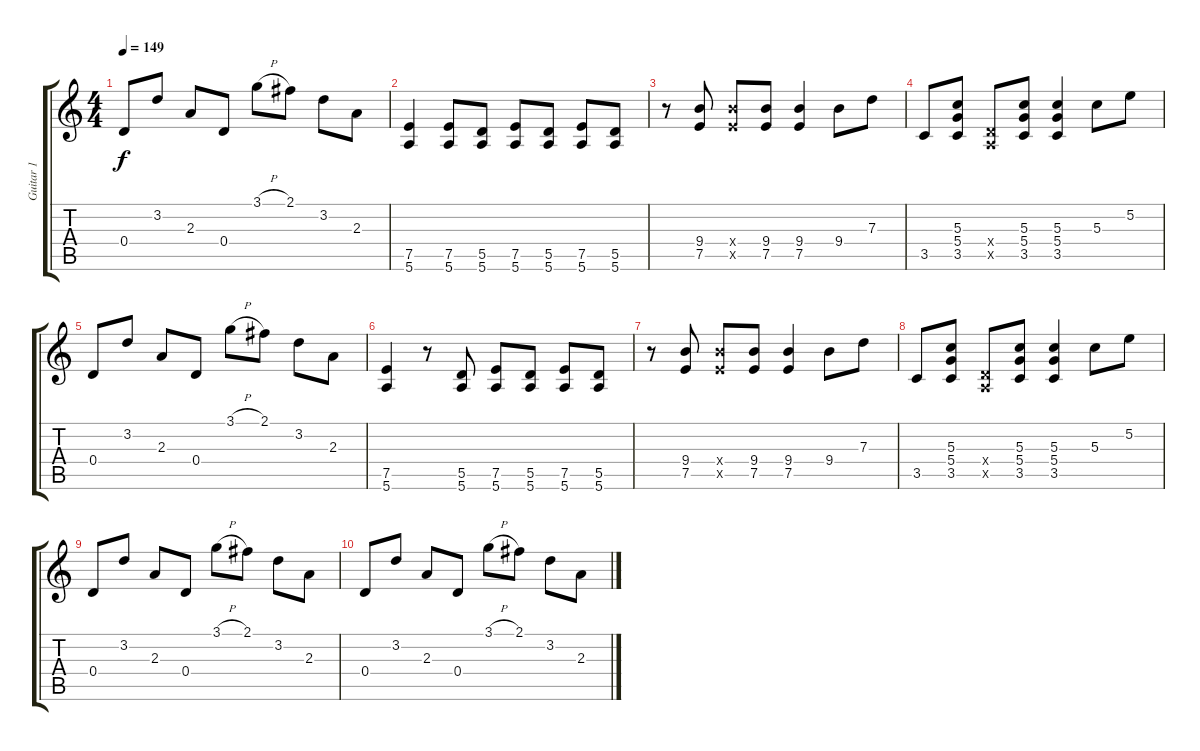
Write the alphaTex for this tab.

\track ("Guitar 1" "Guitar 1") {instrument overdrivenguitar}
\staff {score tabs}
\tuning (E4 B3 G3 D3 A2 E2) {hide}
\ts (4 4)
\tempo 149
\clef g2
\ks c
0.4.8{dy f} 3.2.8 2.3.8 0.4.8 3.1{h}.8 2.1.8 3.2.8 2.3.8 |
(7.5 5.6).4 (7.5 5.6).8 (5.5 5.6).8 (7.5 5.6).8 (5.5 5.6).8 (7.5 5.6).8 (5.5 5.6).8 |
r.8 (9.4 7.5).8 (9.4{x} 7.5{x}).8 (9.4 7.5).8 (9.4 7.5).4 9.4.8 7.3.8 |
3.5.8 (5.3 5.4 3.5).8 (0.4{x} 0.5{x}).8 (5.3 5.4 3.5).8 (5.3 5.4 3.5).4 5.3.8 5.2.8 |
0.4.8 3.2.8 2.3.8 0.4.8 3.1{h}.8 2.1.8 3.2.8 2.3.8 |
(7.5 5.6).4 r.8 (5.5 5.6).8 (7.5 5.6).8 (5.5 5.6).8 (7.5 5.6).8 (5.5 5.6).8 |
r.8 (9.4 7.5).8 (9.4{x} 7.5{x}).8 (9.4 7.5).8 (9.4 7.5).4 9.4.8 7.3.8 |
3.5.8 (5.3 5.4 3.5).8 (0.4{x} 0.5{x}).8 (5.3 5.4 3.5).8 (5.3 5.4 3.5).4 5.3.8 5.2.8 |
0.4.8 3.2.8 2.3.8 0.4.8 3.1{h}.8 2.1.8 3.2.8 2.3.8 |
0.4.8 3.2.8 2.3.8 0.4.8 3.1{h}.8 2.1.8 3.2.8 2.3.8
